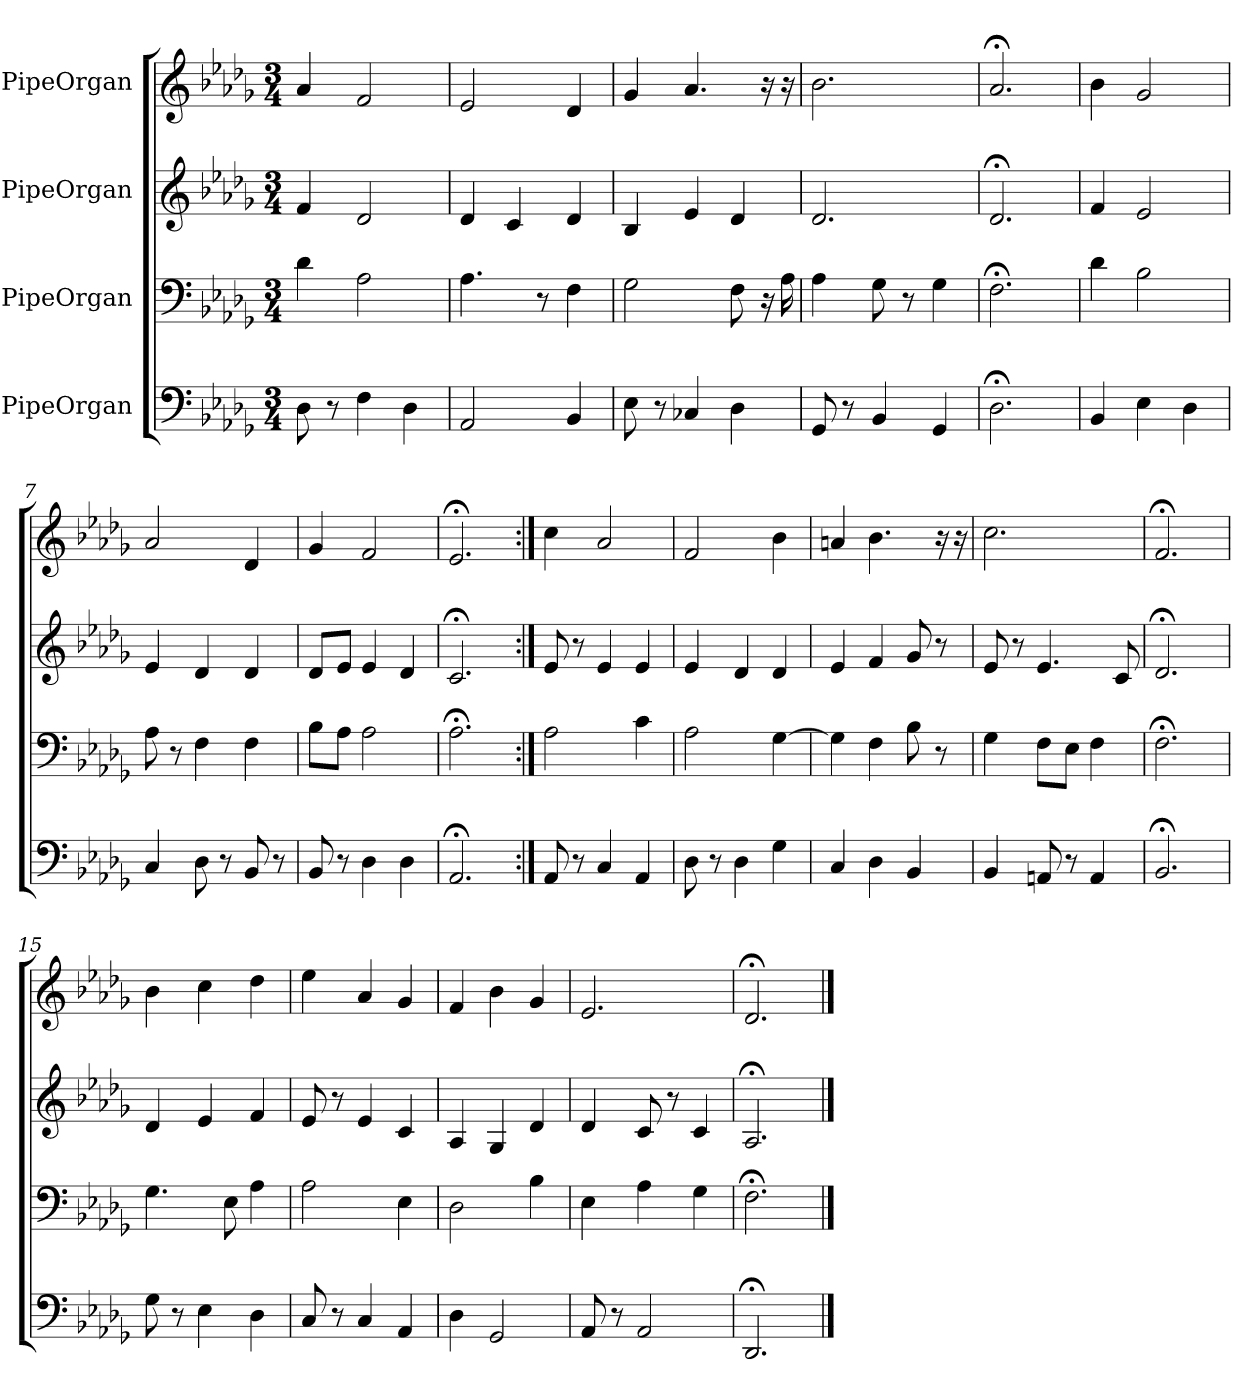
**kern	**kern	**kern	**kern
*part4	*part3	*part2	*part1
*staff4	*staff3	*staff2	*staff1
*I"PipeOrgan	*I"PipeOrgan	*I"PipeOrgan	*I"PipeOrgan
*k[b-e-a-d-g-]	*k[b-e-a-d-g-]	*k[b-e-a-d-g-]	*k[b-e-a-d-g-]
*D-:	*D-:	*D-:	*D-:
*M3/4	*M3/4	*M3/4	*M3/4
*MM60	*MM60	*MM60	*MM60
=1	=1	=1	=1
8D-	4d-	4f	4a-
8r	.	.	.
4F	2A-	2d-	2f
4D-	.	.	.
=2	=2	=2	=2
2AA-	4.A-	4d-	2e-
.	.	4c	.
.	8r	.	.
4BB-	4F	4d-	4d-
=3	=3	=3	=3
8E-	2G-	4B-	4g-
8r	.	.	.
4C-X	.	4e-	4.a-
4D-	8F	4d-	.
.	16r	.	16r
.	16A-	.	16r
=4	=4	=4	=4
8GG-	4A-	2.d-	2.b-
8r	.	.	.
4BB-	8G-	.	.
.	8r	.	.
4GG-	4G-	.	.
=5	=5	=5	=5
2.D-;<	2.F;<	2.d-;<	2.a-;<
=6	=6	=6	=6
4BB-	4d-	4f	4b-
4E-	2B-	2e-	2g-
4D-	.	.	.
=7	=7	=7	=7
4C	8A-	4e-	2a-
.	8r	.	.
8D-	4F	4d-	.
8r	.	.	.
8BB-	4F	4d-	4d-
8r	.	.	.
=8	=8	=8	=8
8BB-	8B-L	8d-L	4g-
8r	8A-J	8e-J	.
4D-	2A-	4e-	2f
4D-	.	4d-	.
=9	=9	=9	=9
2.AA-;<	2.A-;<	2.c;<	2.e-;<
=10:|!	=10:|!	=10:|!	=10:|!
8AA-	2A-	8e-	4cc
8r	.	8r	.
4C	.	4e-	2a-
4AA-	4c	4e-	.
=11	=11	=11	=11
8D-	2A-	4e-	2f
8r	.	.	.
4D-	.	4d-	.
4G-	[4G-	4d-	4b-
=12	=12	=12	=12
4C	4G-]	4e-	4an
4D-	4F	4f	4.b-
4BB-	8B-	8g-	.
.	8r	8r	16r
.	.	.	16r
=13	=13	=13	=13
4BB-	4G-	8e-	2.cc
.	.	8r	.
8AAn	8FL	4.e-	.
8r	8E-J	.	.
4AA	4F	.	.
.	.	8c	.
=14	=14	=14	=14
2.BB-;<	2.F;<	2.d-;<	2.f;<
=15	=15	=15	=15
8G-	4.G-	4d-	4b-
8r	.	.	.
4E-	.	4e-	4cc
.	8E-	.	.
4D-	4A-	4f	4dd-
=16	=16	=16	=16
8C	2A-	8e-	4ee-
8r	.	8r	.
4C	.	4e-	4a-
4AA-	4E-	4c	4g-
=17	=17	=17	=17
4D-	2D-	4A-	4f
2GG-	.	4G-	4b-
.	4B-	4d-	4g-
=18	=18	=18	=18
8AA-	4E-	4d-	2.e-
8r	.	.	.
2AA-	4A-	8c	.
.	.	8r	.
.	4G-	4c	.
=19	=19	=19	=19
2.DD-;<	2.F;<	2.A-;<	2.d-;<
==	==	==	==
*-	*-	*-	*-
